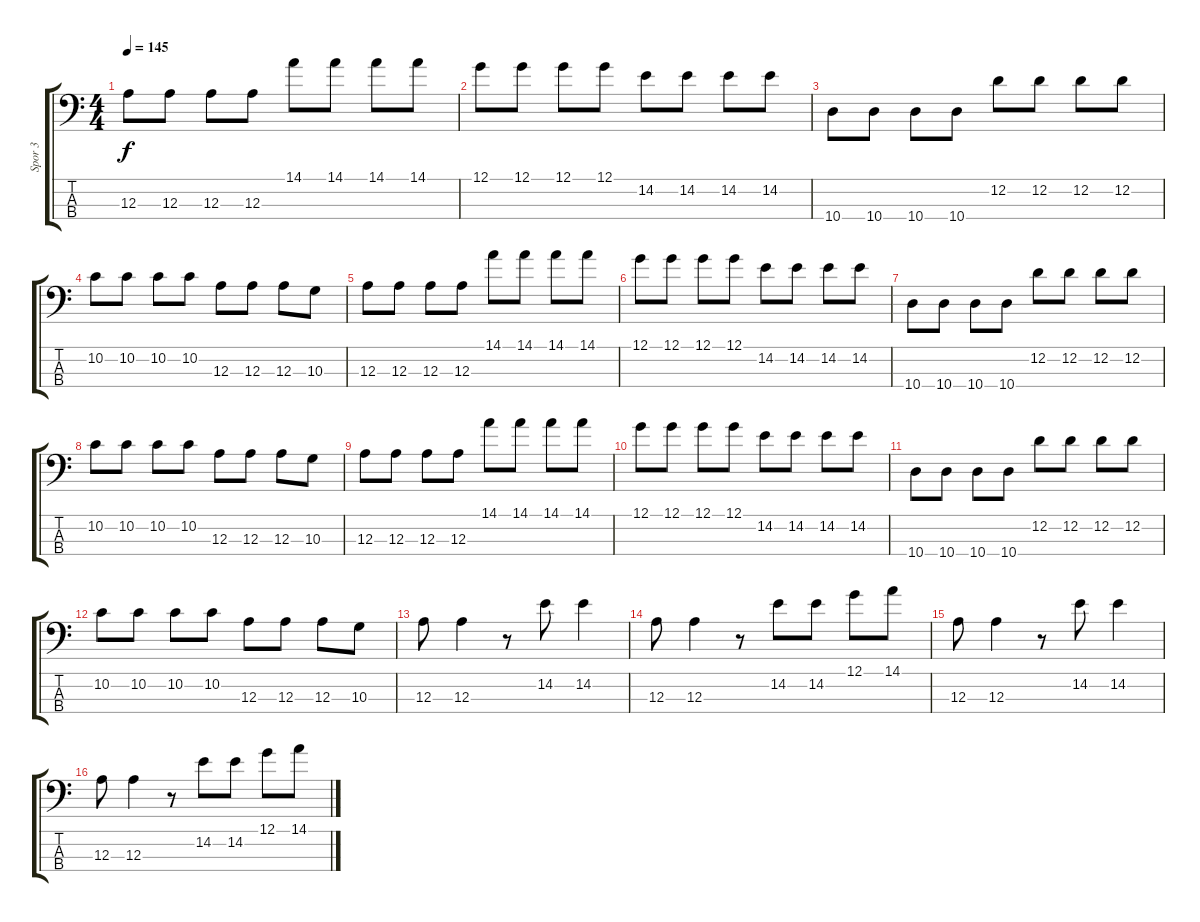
\track ("Spor 3" "Spor 3") {instrument electricbasspick}
\staff {score tabs}
\tuning (G2 D2 A1 E1) {hide}
\ts (4 4)
\tempo 145
\clef f4
\ks c
12.3.8{dy f} 12.3.8 12.3.8 12.3.8 14.1.8 14.1.8 14.1.8 14.1.8 |
12.1.8 12.1.8 12.1.8 12.1.8 14.2.8 14.2.8 14.2.8 14.2.8 |
10.4.8 10.4.8 10.4.8 10.4.8 12.2.8 12.2.8 12.2.8 12.2.8 |
10.2.8 10.2.8 10.2.8 10.2.8 12.3.8 12.3.8 12.3.8 10.3.8 |
12.3.8 12.3.8 12.3.8 12.3.8 14.1.8 14.1.8 14.1.8 14.1.8 |
12.1.8 12.1.8 12.1.8 12.1.8 14.2.8 14.2.8 14.2.8 14.2.8 |
10.4.8 10.4.8 10.4.8 10.4.8 12.2.8 12.2.8 12.2.8 12.2.8 |
10.2.8 10.2.8 10.2.8 10.2.8 12.3.8 12.3.8 12.3.8 10.3.8 |
12.3.8 12.3.8 12.3.8 12.3.8 14.1.8 14.1.8 14.1.8 14.1.8 |
12.1.8 12.1.8 12.1.8 12.1.8 14.2.8 14.2.8 14.2.8 14.2.8 |
10.4.8 10.4.8 10.4.8 10.4.8 12.2.8 12.2.8 12.2.8 12.2.8 |
10.2.8 10.2.8 10.2.8 10.2.8 12.3.8 12.3.8 12.3.8 10.3.8 |
12.3.8 12.3.4 r.8 14.2.8 14.2.4 |
12.3.8 12.3.4 r.8 14.2.8 14.2.8 12.1.8 14.1.8 |
12.3.8 12.3.4 r.8 14.2.8 14.2.4 |
12.3.8 12.3.4 r.8 14.2.8 14.2.8 12.1.8 14.1.8
